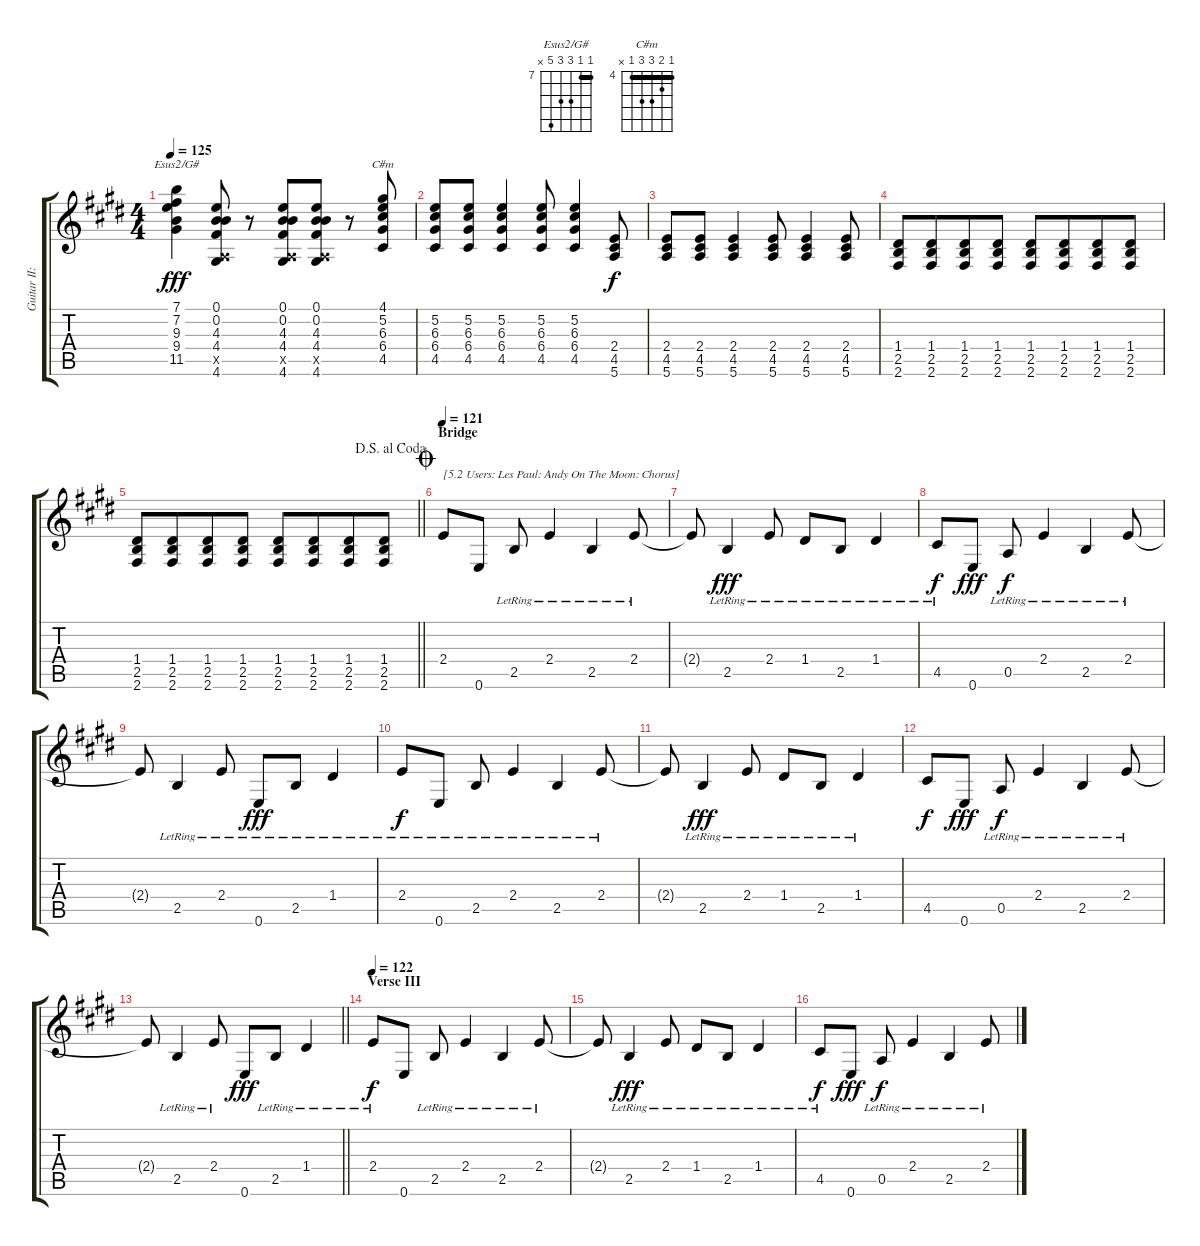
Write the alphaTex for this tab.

\track ("Guitar II: Rik" "Guitar II:") {instrument distortionguitar}
\staff {score tabs}
\tuning (E4 B3 G3 D3 A2 E2) {hide}
\chord ("Esus2/G#" 7 7 9 9 11 x) {firstfret 7 barre 7}
\chord ("C#m" 4 5 6 6 4 x) {firstfret 4 barre 4}
\ts (4 4)
\tempo 125
\clef g2
\ks e
(7.1 7.2 9.3 9.4 11.5).4{ch "Esus2/G#" dy fff} (0.1 0.2 4.3 4.4 0.5{x} 4.6).8 r.8 (0.1 0.2 4.3 4.4 0.5{x} 4.6).8 (0.1 0.2 4.3 4.4 0.5{x} 4.6).8 r.8 (4.1 5.2 6.3 6.4 4.5).8{ch "C#m"} |
(5.2 6.3 6.4 4.5).8 (5.2 6.3 6.4 4.5).8 (5.2 6.3 6.4 4.5).4 (5.2 6.3 6.4 4.5).8 (5.2 6.3 6.4 4.5).4 (2.4 4.5 5.6).8{dy f} |
(2.4 4.5 5.6).8 (2.4 4.5 5.6).8 (2.4 4.5 5.6).4 (2.4 4.5 5.6).8 (2.4 4.5 5.6).4 (2.4 4.5 5.6).8 |
(1.4 2.5 2.6).8 (1.4 2.5 2.6).8{beam merge} (1.4 2.5 2.6).8 (1.4 2.5 2.6).8 (1.4 2.5 2.6).8 (1.4 2.5 2.6).8{beam merge} (1.4 2.5 2.6).8 (1.4 2.5 2.6).8 |
\jump dalsegnoalcoda
\barLineRight lightlight
(1.4 2.5 2.6).8 (1.4 2.5 2.6).8{beam merge} (1.4 2.5 2.6).8 (1.4 2.5 2.6).8 (1.4 2.5 2.6).8 (1.4 2.5 2.6).8{beam merge} (1.4 2.5 2.6).8 (1.4 2.5 2.6).8 |
\section ("" "Bridge")
\jump coda
\tempo 121
2.4.8{txt "[5.2 Users: Les Paul: Andy On The Moon: Chorus]" volume 13 instrument electricguitarclean} 0.6.8 2.5{lr}.8 2.4{lr}.4 2.5{lr}.4 2.4{lr}.8 |
2.4{t}.8 2.5{lr}.4{dy fff} 2.4{lr}.8 1.4{lr}.8 2.5{lr}.8 1.4{lr}.4 |
4.5{lr}.8{dy f} 0.6.8{dy fff} 0.5{lr}.8{dy f} 2.4{lr}.4 2.5{lr}.4 2.4{lr}.8 |
2.4{t}.8 2.5{lr}.4 2.4{lr}.8 0.6{lr}.8{dy fff} 2.5{lr}.8 1.4{lr}.4 |
2.4{lr}.8{dy f} 0.6{lr}.8 2.5{lr}.8 2.4{lr}.4 2.5{lr}.4 2.4{lr}.8 |
2.4{t}.8 2.5{lr}.4{dy fff} 2.4{lr}.8 1.4{lr}.8 2.5{lr}.8 1.4{lr}.4 |
4.5.8{dy f} 0.6.8{dy fff} 0.5{lr}.8{dy f} 2.4{lr}.4 2.5{lr}.4 2.4{lr}.8 |
\barLineRight lightlight
2.4{t}.8 2.5{lr}.4 2.4{lr}.8 0.6.8{dy fff} 2.5{lr}.8 1.4{lr}.4 |
\section ("" "Verse III")
\tempo 122
2.4{lr}.8{dy f volume 13 instrument electricguitarclean} 0.6.8 2.5{lr}.8 2.4{lr}.4 2.5{lr}.4 2.4{lr}.8 |
2.4{t}.8 2.5{lr}.4{dy fff} 2.4{lr}.8 1.4{lr}.8 2.5{lr}.8 1.4{lr}.4 |
4.5{lr}.8{dy f} 0.6.8{dy fff} 0.5{lr}.8{dy f} 2.4{lr}.4 2.5{lr}.4 2.4{lr}.8
